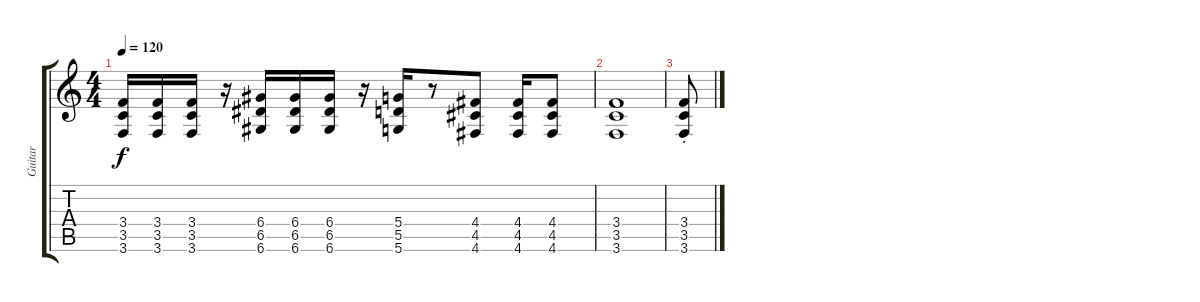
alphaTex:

\track ("Guitar" "Guitar") {instrument overdrivenguitar}
\staff {score tabs}
\tuning (E4 B3 G3 D3 A2 D2) {hide}
\ts (4 4)
\tempo 120
\clef g2
\ks c
(3.4 3.5 3.6).16{dy f} (3.4 3.5 3.6).16 (3.4 3.5 3.6).16 r.16 (6.4 6.5 6.6).16 (6.4 6.5 6.6).16 (6.4 6.5 6.6).16 r.16 (5.4 5.5 5.6).16 r.8 (4.4 4.5 4.6).8 (4.4 4.5 4.6).16 (4.4 4.5 4.6).8 |
(3.4 3.5 3.6).1 |
(3.4{st} 3.5{st} 3.6{st}).8
